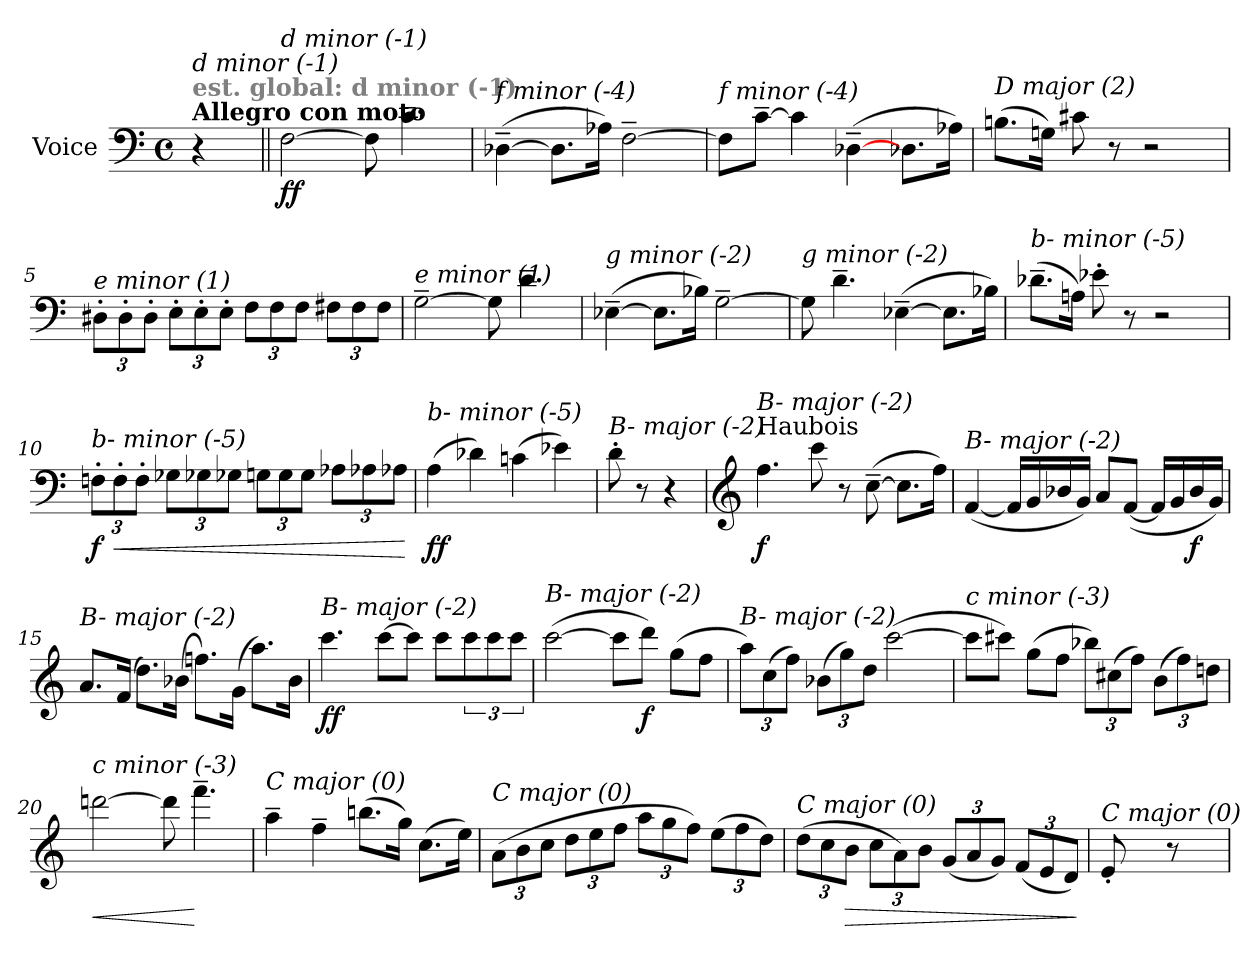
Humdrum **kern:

**kern	**dynam
*part1	*part1
*staff1	*staff1
*I"Voice	*
*clefF4	*
*k[]	*
*C:	*
*M4/4	*
*met(c)	*
=	=
!LO:TX:a:B:t=Allegro con moto	!
!LO:TX:a:B:color=#808080:t=est. global&colon; d minor (-1)	!
!LO:TX:i:t=d minor (-1)	!
4r	.
=1||	=1||
!LO:TX:i:t=d minor (-1)	!
!	!LO:DY:b
[2F\	ff
8F\]	.
*MM138	*
4.c~>\	.
=2	=2
!LO:TX:i:t=f minor (-4)	!
(>[4D-X~>\	.
8.D-\L]	.
16A-X\Jk)	.
[2F~>\	.
=3	=3
!LO:TX:i:t=f minor (-4)	!
8F\L]	.
[8c~>\J	.
4c\]	.
(>[4D-X~>\	.
8.D-Xi\L	.
16A-Xi\Jk)	.
=4	=4
!LO:TX:i:t=D major (2)	!
(>8.Bn\L	.
16Gn\Jk)	.
8c#X\	.
8r	.
2r	.
!!LO:LB:g=z
=5	=5
!LO:TX:i:t=e minor (1)	!
12D#X'>\L	.
12D#'>\	.
12D#'>\J	.
12E'>\L	.
12E'>\	.
12E'>\J	.
12F\L	.
12F\	.
12F\J	.
12F#X\L	.
12F#\	.
12F#\J	.
!!LO:LB:g=z
=6	=6
!LO:TX:i:t=e minor (1)	!
[2G~>\	.
8G\]	.
4.d~>\	.
=7	=7
!LO:TX:i:t=g minor (-2)	!
(>[4E-X~>\	.
8.E-\L]	.
16B-X\Jk)	.
[2G~>\	.
=8	=8
!LO:TX:i:t=g minor (-2)	!
8G\]	.
4.d~>\	.
(>[4E-X~>\	.
8.E-\L]	.
16B-X\Jk)	.
=9	=9
!LO:TX:i:t=b- minor (-5)	!
(>8.d-X~>i\L	.
16An\Jk)	.
8e-X'>i\	.
8r	.
2r	.
=10	=10
*Xbrackettup	*
!LO:TX:i:t=b- minor (-5)	!
!	!LO:DY:b
12Fn'>\L	f
!	!LO:HP:b
12F'>\	<
12F'>\J	.
*brackettup	*
12G-Xi\L	.
12G-Xi\	.
12G-Xi\J	.
12G\L	.
12G\	.
12G\J	.
12A-Xi\L	.
12A-Xi\	.
12A-Xi\J	.
.	[
!!LO:LB:g=z
=11	=11
!LO:TX:i:t=b- minor (-5)	!
!	!LO:DY:b
(>4A\	ff
4d-Xi\)	.
(>4cn\	.
4e-X\)	.
=12	=12
!LO:TX:i:t=B- major (-2)	!
8d'>\	.
8r	.
4r	.
=13	=13
*clefG2	*
!LO:TX:a:t=Haubois	!
!LO:TX:i:t=B- major (-2)	!
!	!LO:DY:b
4.ff\	f
8ccc\	.
8r	.
(>[8cc~>\	.
8.cc\L]	.
16ff\Jk)	.
=14	=14
!LO:TX:i:t=B- major (-2)	!
(<[4f/	.
16f/LL]	.
16g/	.
16b-X/	.
16g/JJ)	.
8a/L	.
(<[8f/J	.
16f/LL]	.
16g/	.
!	!LO:DY:b
16b-/	f
16g/JJ)	.
!!LO:LB:g=z
=15	=15
!LO:TX:i:t=B- major (-2)	!
8.a/L	.
(16f/Jk	.
8.dd\L)	.
(>16b-X\Jk	.
8.ffn\L)	.
(>16g\Jk	.
8.aa\L)	.
16b-\Jk	.
!!LO:LB:g=z
=16	=16
!LO:TX:i:t=B- major (-2)	!
!	!LO:DY:b
4.ccc\	ff
[8ccc\L	.
8ccc\J]	.
8ccc\L	.
12ccc\	.
12ccc\	.
12ccc\J	.
=17	=17
!LO:TX:i:t=B- major (-2)	!
(>[2ccc\	.
8ccc\L]	.
!	!LO:DY:b
8ddd\J)	f
(>8gg\L	.
8ff\J	.
=18	=18
!LO:TX:i:t=B- major (-2)	!
12aa\L)	.
(>12cc\	.
12ff\J)	.
(>12b-X\L	.
12gg\)	.
12dd\J	.
(>[2ccc\	.
=19	=19
!LO:TX:i:t=c minor (-3)	!
8ccc\L]	.
8ccc#Xi\J)	.
(>8gg\L	.
8ff\J	.
12bb-X\L)	.
(>12cc#Xi\	.
12ff\J)	.
(>12b\L	.
12ff\)	.
12ddn\J	.
!!LO:LB:g=z
=20	=20
!LO:TX:i:t=c minor (-3)	!
!	!LO:HP:b
[2dddn\	<
8ddd\]	.
4.fff~>\	[
=21	=21
!LO:TX:i:t=C major (0)	!
4aa~>\	.
4ff~>\	.
(>8.bbn\L	.
16gg\Jk)	.
(>8.cc\L	.
16ee\Jk)	.
=22	=22
!LO:TX:i:t=C major (0)	!
(>12a\L	.
12b\	.
12cc\J	.
12dd\L	.
12ee\	.
12ff\J	.
12aa\L	.
12gg\	.
12ff\J)	.
(>12ee\L	.
12ff\	.
12dd\J)	.
=23	=23
!LO:TX:i:t=C major (0)	!
(>12dd\L	.
12cc\	.
!	!LO:HP:b
12b\J	>
12cc\L	.
12a\)	.
12b\J	.
(<12g/L	.
12a/	.
12g/J)	.
(<12f/L	.
12e/	.
12d/J)	.
.	]
!!LO:LB:g=z
=24	=24
!LO:TX:i:t=C major (0)	!
8e'</	.
8r	.
=	=
*-	*-
